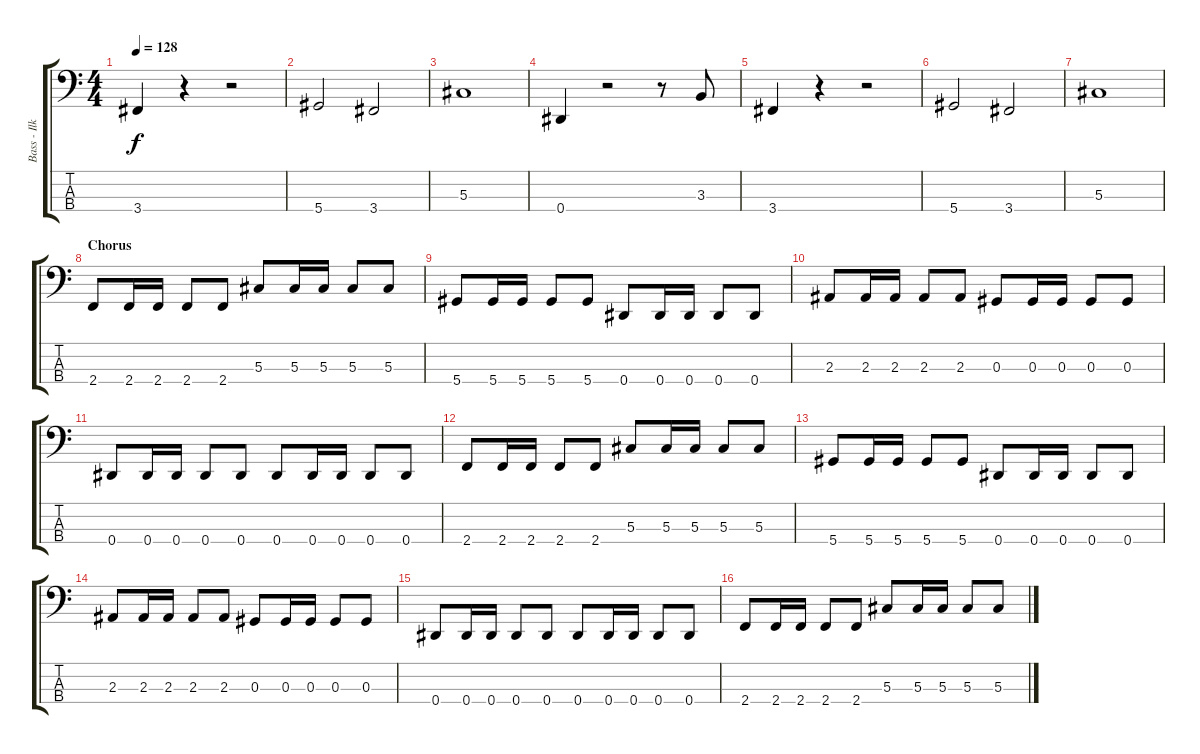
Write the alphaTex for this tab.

\track ("Bass - Ilker Erstin" "Bass - Ilk") {instrument electricbassfinger}
\staff {score tabs}
\tuning (Gb2 Db2 Ab1 Eb1) {hide}
\ts (4 4)
\tempo 128
\clef f4
\ks c
3.4.4{dy f} r.4 r.2 |
5.4.2 3.4.2 |
5.3.1 |
0.4.4 r.2 r.8 3.3.8 |
3.4.4 r.4 r.2 |
5.4.2 3.4.2 |
5.3.1 |
\section ("" "Chorus")
2.4.8 2.4.16 2.4.16 2.4.8 2.4.8 5.3.8 5.3.16 5.3.16 5.3.8 5.3.8 |
5.4.8 5.4.16 5.4.16 5.4.8 5.4.8 0.4.8 0.4.16 0.4.16 0.4.8 0.4.8 |
2.3.8 2.3.16 2.3.16 2.3.8 2.3.8 0.3.8 0.3.16 0.3.16 0.3.8 0.3.8 |
0.4.8 0.4.16 0.4.16 0.4.8 0.4.8 0.4.8 0.4.16 0.4.16 0.4.8 0.4.8 |
2.4.8 2.4.16 2.4.16 2.4.8 2.4.8 5.3.8 5.3.16 5.3.16 5.3.8 5.3.8 |
5.4.8 5.4.16 5.4.16 5.4.8 5.4.8 0.4.8 0.4.16 0.4.16 0.4.8 0.4.8 |
2.3.8 2.3.16 2.3.16 2.3.8 2.3.8 0.3.8 0.3.16 0.3.16 0.3.8 0.3.8 |
0.4.8 0.4.16 0.4.16 0.4.8 0.4.8 0.4.8 0.4.16 0.4.16 0.4.8 0.4.8 |
2.4.8 2.4.16 2.4.16 2.4.8 2.4.8 5.3.8 5.3.16 5.3.16 5.3.8 5.3.8
